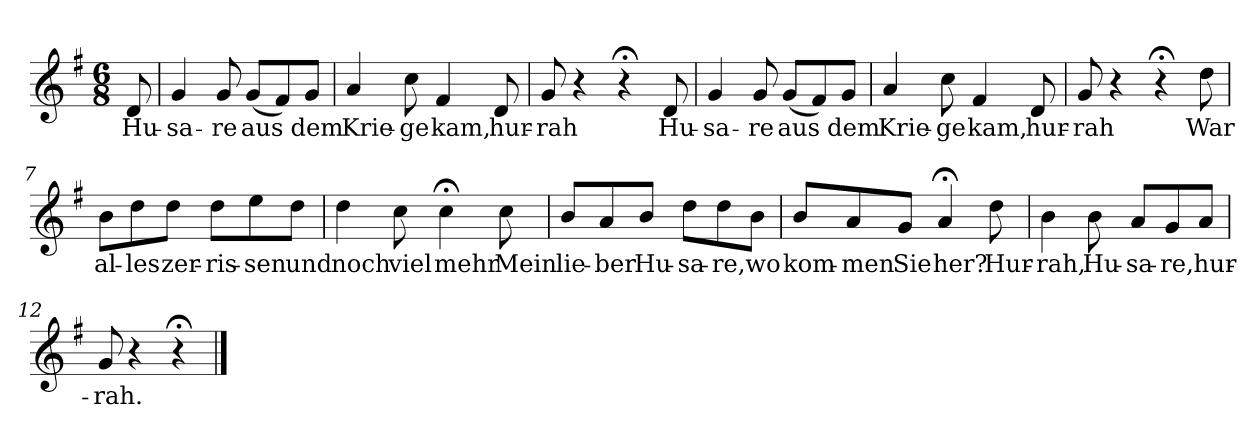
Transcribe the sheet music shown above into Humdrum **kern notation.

**kern	**text
*part1	*part1
*staff1	*staff1
*k[f#]	*
*G:	*
*M6/8	*
*MM120	*
=	=
8d	Hu-
=1	=1
4g	-sa-
8g	-re
(8gL	aus
8f#)	.
8gJ	dem
=2	=2
4a	Krie-
8cc	-ge
4f#	kam,
8d	hur-
=3	=3
8g	-rah
4r	.
4r;<	.
8d	Hu-
=4	=4
4g	-sa-
8g	-re
(8gL	aus
8f#)	.
8gJ	dem
=5	=5
4a	Krie-
8cc	-ge
4f#	kam,
8d	hur-
=6	=6
8g	-rah
4r	.
4r;<	.
8dd	War
=7	=7
8bL	al-
8dd	-les
8ddJ	zer-
8ddL	-ris-
8ee	-sen
8ddJ	und
=8	=8
4dd	noch
8cc	viel
4cc;<	mehr
8cc	Mein
=9	=9
8bL	lie-
8a	-ber
8bJ	Hu-
8ddL	-sa-
8dd	-re,
8bJ	wo
=10	=10
8bL	kom-
8a	-men
8gJ	Sie
4a;<	her?
8dd	Hur-
=11	=11
4b	-rah,
8b	Hu-
8aL	-sa-
8g	-re,
8aJ	hur-
=12	=12
8g	-rah.
4r	.
4r;<	.
==	==
*-	*-
